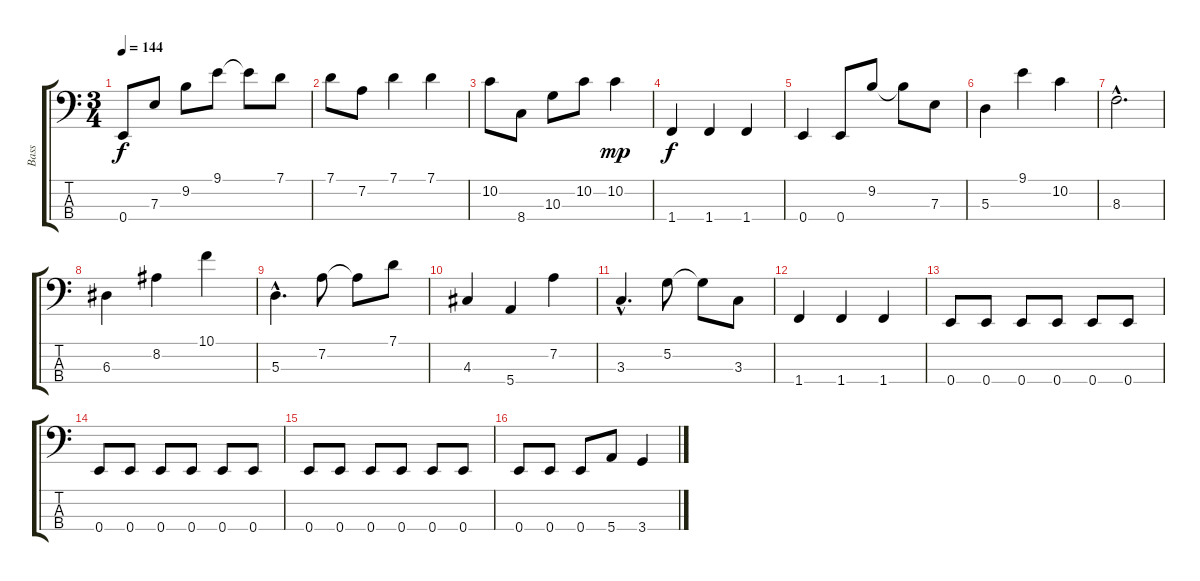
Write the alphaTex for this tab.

\track ("Bass" "Bass") {instrument electricbassfinger}
\staff {score tabs}
\tuning (G2 D2 A1 E1) {hide}
\ts (3 4)
\tempo 144
\clef f4
\ks c
0.4.8{dy f} 7.3.8 9.2.8 9.1.8 9.1{t}.8 7.1.8 |
7.1.8 7.2.8 7.1.4 7.1.4 |
10.2.8 8.4.8 10.3.8 10.2.8 10.2.4{dy mp} |
1.4.4{dy f} 1.4.4 1.4.4 |
0.4.4 0.4.8 9.2.8 9.2{t}.8 7.3.8 |
5.3.4 9.1.4 10.2.4 |
8.3{hac}.2{d} |
6.3.4 8.2.4 10.1.4 |
5.3{hac}.4{d} 7.2.8 7.2{t}.8 7.1.8 |
4.3.4 5.4.4 7.2.4 |
3.3{hac}.4{d} 5.2.8 5.2{t}.8 3.3.8 |
1.4.4 1.4.4 1.4.4 |
0.4.8 0.4.8 0.4.8 0.4.8 0.4.8 0.4.8 |
0.4.8 0.4.8 0.4.8 0.4.8 0.4.8 0.4.8 |
0.4.8 0.4.8 0.4.8 0.4.8 0.4.8 0.4.8 |
0.4.8 0.4.8 0.4.8 5.4.8 3.4.4
